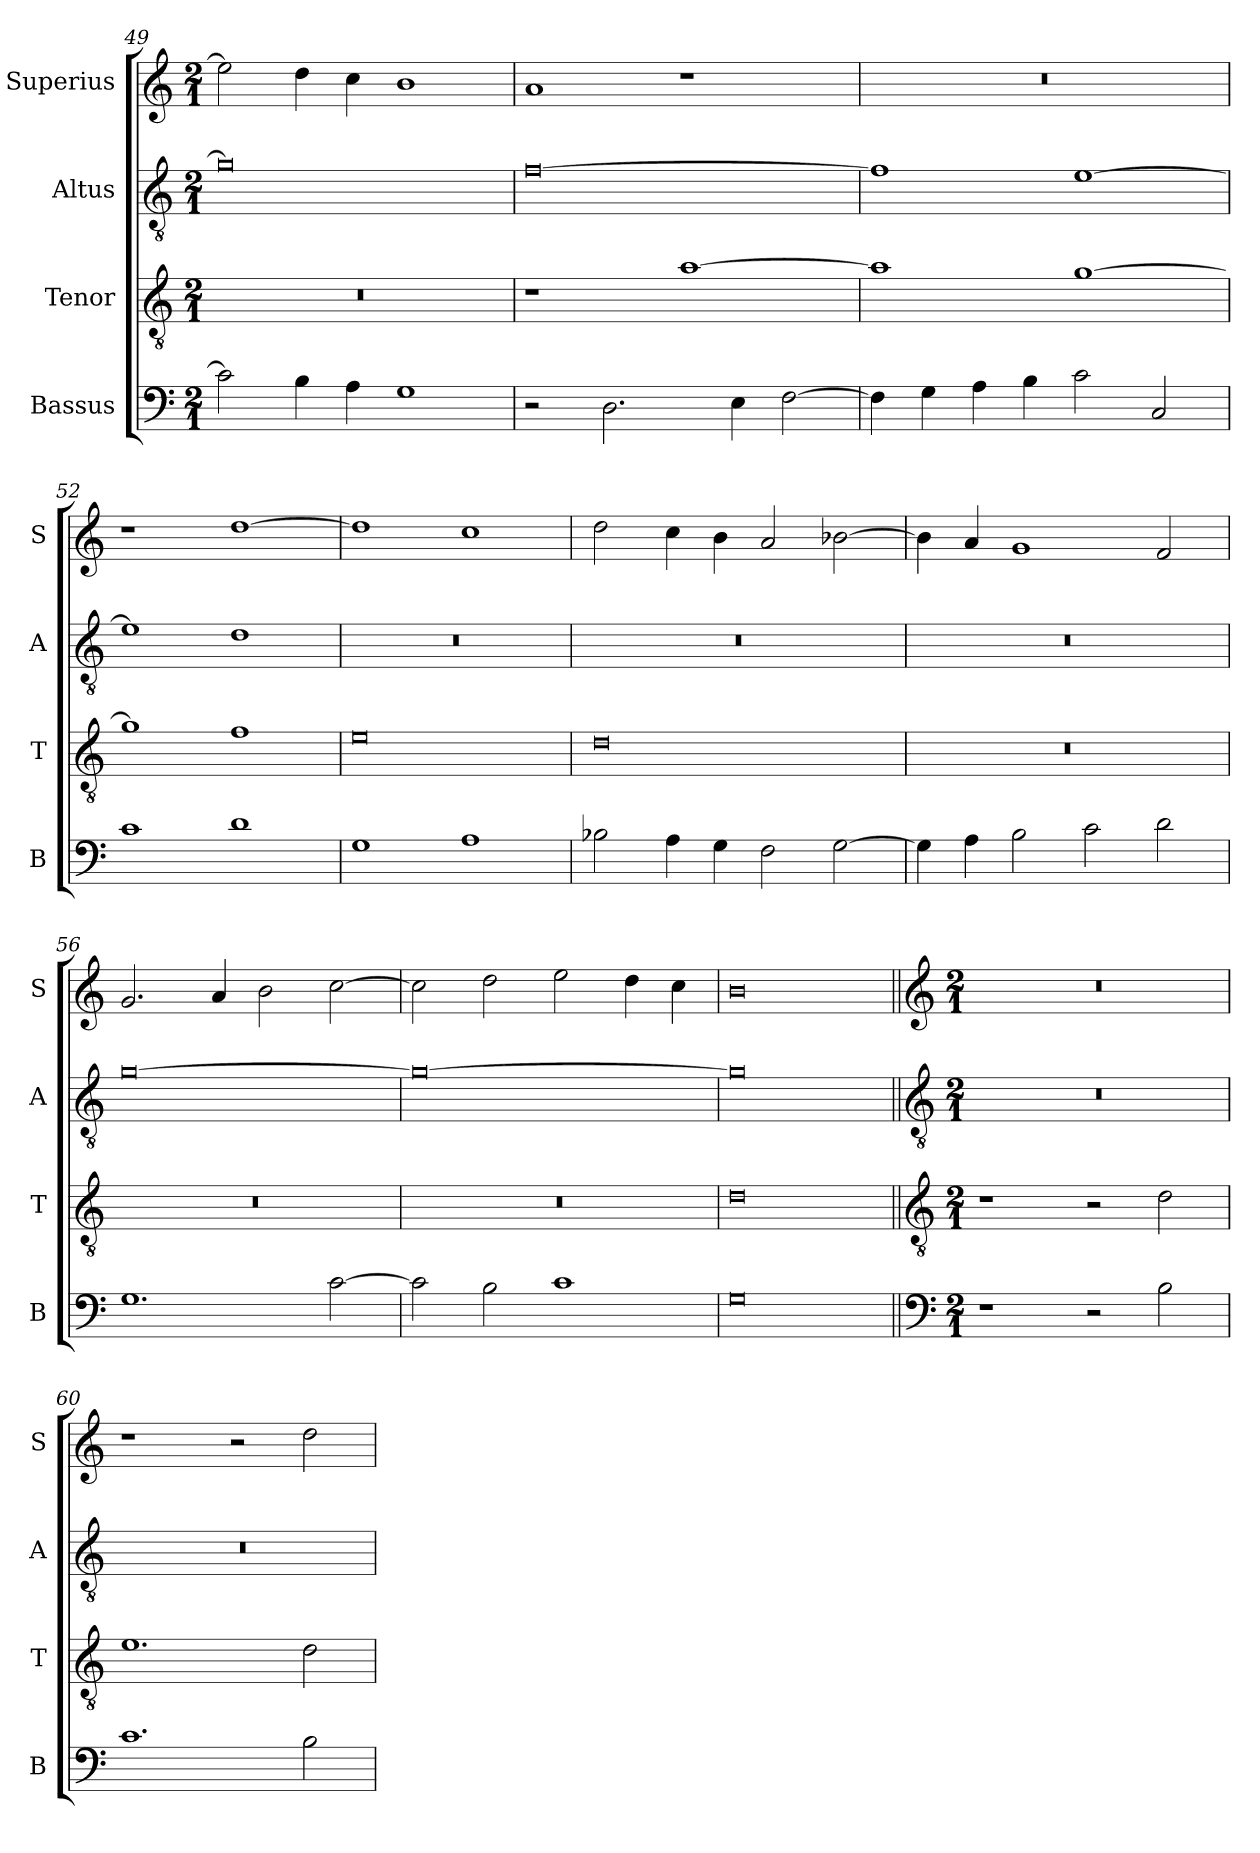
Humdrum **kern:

**kern	**kern	**kern	**kern
*part4	*part3	*part2	*part1
*staff4	*staff3	*staff2	*staff1
*I"Bassus	*I"Tenor	*I"Altus	*I"Superius
*I'B	*I'T	*I'A	*I'S
*clefF4	*clefGv2	*clefGv2	*clefG2
*k[]	*k[]	*k[]	*k[]
*M2/1	*M2/1	*M2/1	*M2/1
=49	=49	=49	=49
2c\]	0r	0g]	2ee\]
4B\	.	.	4dd\
4A\	.	.	4cc\
1G	.	.	1b
=50	=50	=50	=50
2r	1r	[0f	1a
2.D\	.	.	.
.	[1a	.	1r
4E\	.	.	.
[2F\	.	.	.
=51	=51	=51	=51
4F\]	1a]	1f]	0r
4G\	.	.	.
4A\	.	.	.
4B\	.	.	.
2c\	[1g	[1e	.
2C/	.	.	.
=52	=52	=52	=52
1c	1g]	1e]	1r
1d	1f	1d	[1dd
=53	=53	=53	=53
1G	0e	0r	1dd]
1A	.	.	1cc
=54	=54	=54	=54
2B-X\	0d	0r	2dd\
4A\	.	.	4cc\
4G\	.	.	4b\
2F\	.	.	2a/
[2G\	.	.	[2b-X\
=55	=55	=55	=55
4G\]	0r	0r	4b-\]
4A\	.	.	4a/
2B\	.	.	1g
2c\	.	.	.
2d\	.	.	2f/
=56	=56	=56	=56
1.G	0r	[0g	2.g/
.	.	.	4a/
.	.	.	2b\
[2c\	.	.	[2cc\
=57	=57	=57	=57
2c\]	0r	0g_	2cc\]
2B\	.	.	2dd\
1c	.	.	2ee\
.	.	.	4dd\
.	.	.	4cc\
=58	=58	=58	=58
0G	0d	0g]	0b
!!LO:LB:g=z
=59||	=59||	=59||	=59||
*clefF4	*clefGv2	*clefGv2	*clefG2
*k[]	*k[]	*k[]	*k[]
*M2/1	*M2/1	*M2/1	*M2/1
1r	1r	0r	0r
2r	2r	.	.
2B\	2d\	.	.
=60	=60	=60	=60
1.c	1.e	0r	1r
.	.	.	2r
2B\	2d\	.	2dd\
=	=	=	=
*-	*-	*-	*-
